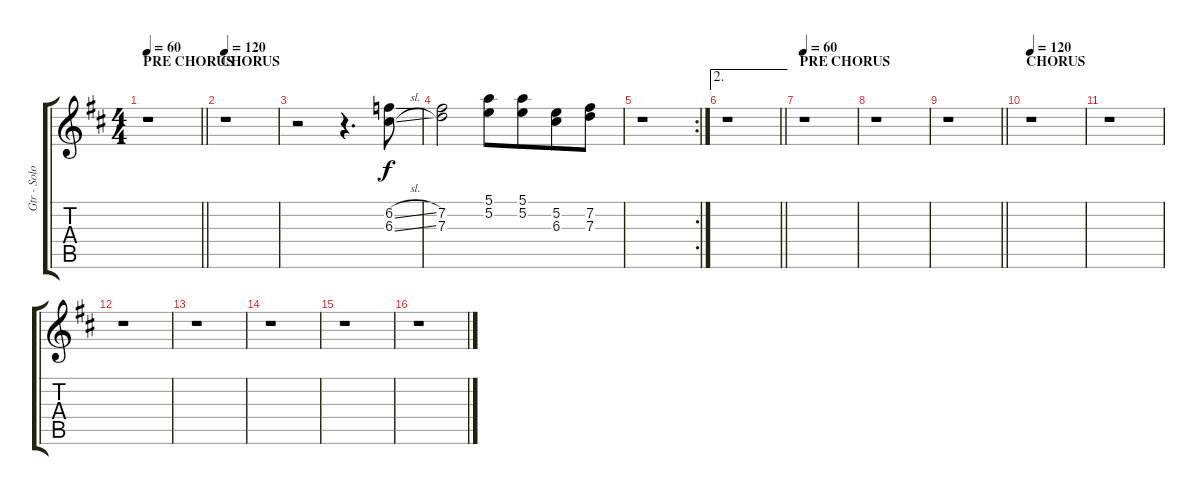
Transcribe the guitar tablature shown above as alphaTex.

\track ("Gtr - Solo" "Gtr - Solo") {instrument overdrivenguitar}
\staff {score tabs}
\tuning (E4 B3 G3 D3 A2 E2) {hide}
\ts (4 4)
\section ("" "PRE CHORUS")
\tempo 60
\clef g2
\barLineRight lightlight
\ks d
r.1{dy f} |
\section ("" "CHORUS")
\tempo 120
r.1 |
r.2 r.4{d} (6.2{sl} 6.3{sl}).8 |
(7.2 7.3).2 (5.1 5.2).8 (5.1 5.2).8{beam merge} (5.2 6.3).8 (7.2 7.3).8 |
\rc 2
r.1 |
\ae 2
\barLineRight lightlight
r.1 |
\section ("" "PRE CHORUS")
\tempo 60
r.1 |
r.1 |
\barLineRight lightlight
r.1 |
\section ("" "CHORUS")
\tempo 120
r.1 |
r.1 |
r.1 |
r.1 |
r.1 |
r.1 |
r.1
